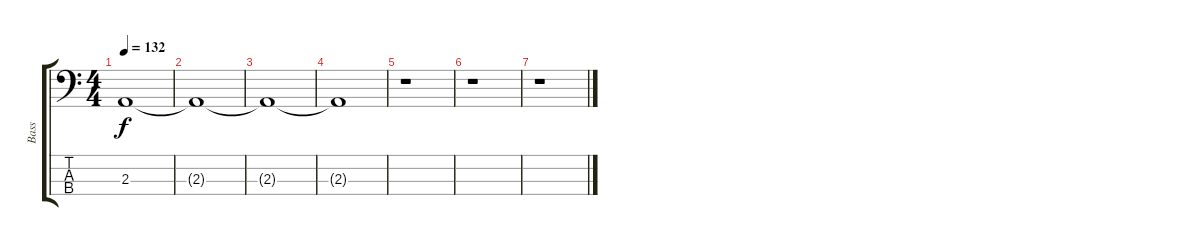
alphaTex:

\track ("Bass" "Bass") {instrument electricbasspick}
\staff {score tabs}
\tuning (F2 C2 G1 D1) {hide}
\ts (4 4)
\tempo 132
\clef f4
\ks c
2.3.1{dy f} |
2.3{t}.1 |
2.3{t}.1 |
2.3{t}.1 |
r.1 |
r.1 |
r.1
